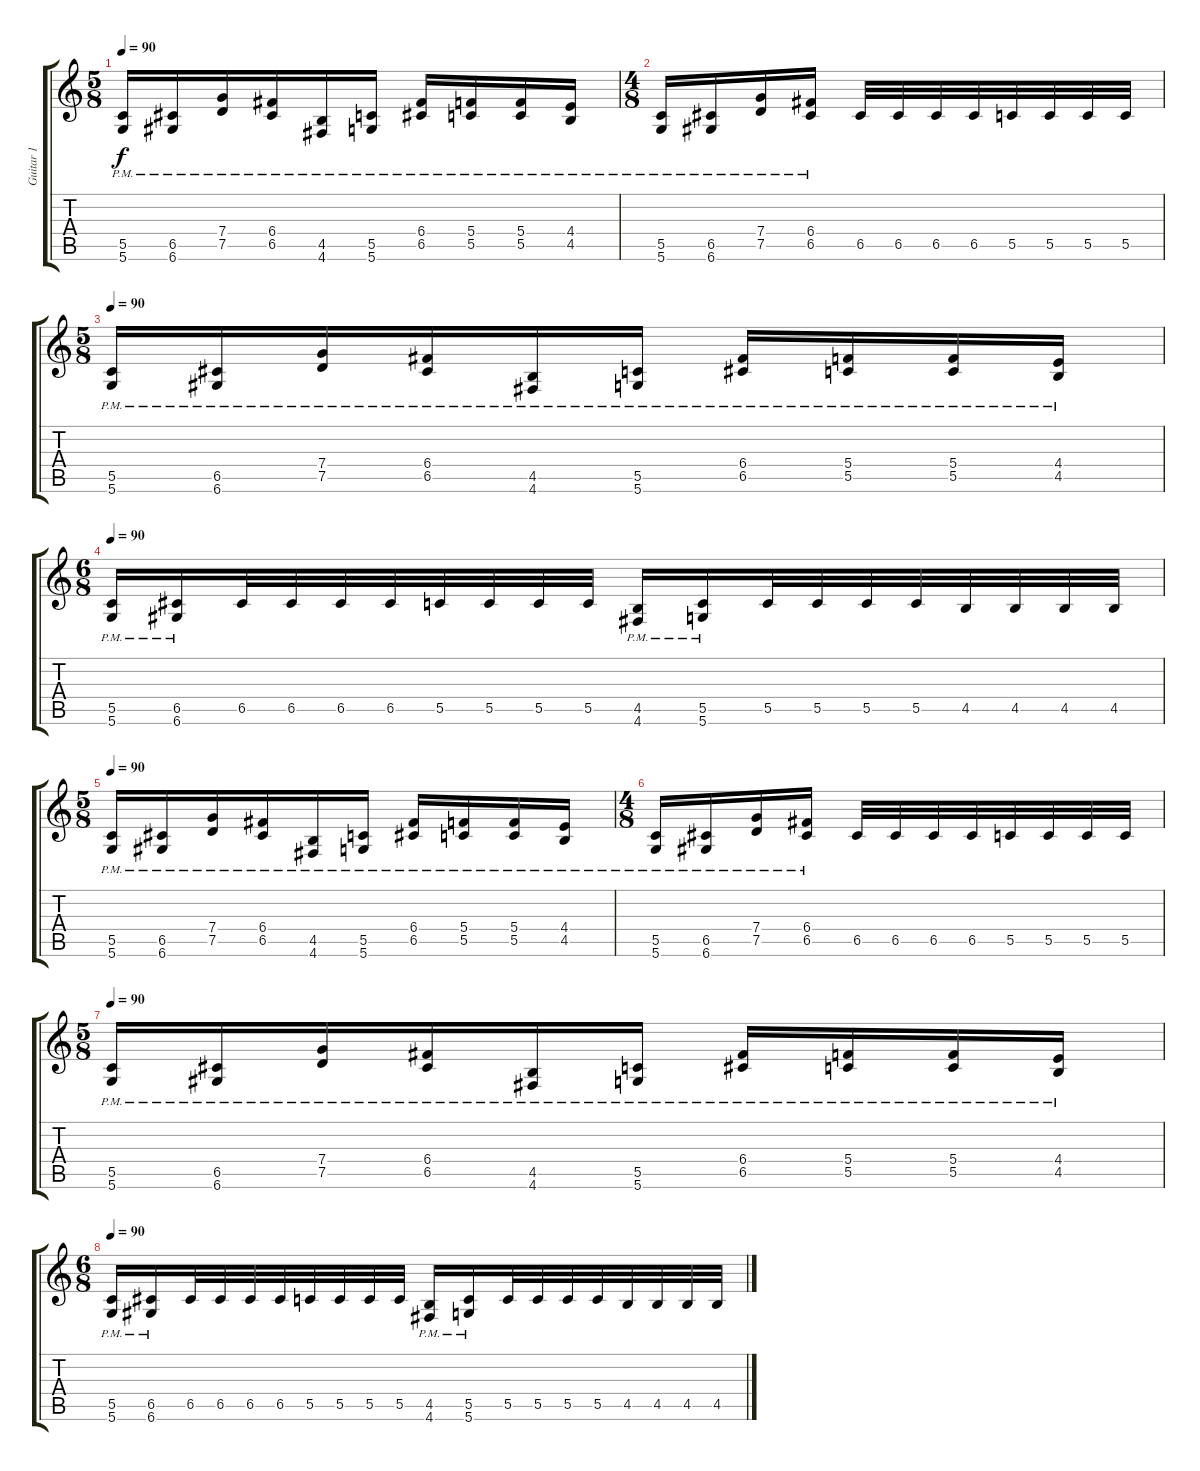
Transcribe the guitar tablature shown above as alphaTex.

\track ("Guitar 1" "Guitar 1") {instrument distortionguitar}
\staff {score tabs}
\tuning (D4 A3 F3 C3 G2 D2) {hide}
\ts (5 8)
\tempo 90
\clef g2
\ks c
(5.5{pm} 5.6{pm}).16{dy f} (6.5{pm} 6.6{pm}).16 (7.4{pm} 7.5{pm}).16 (6.4{pm} 6.5{pm}).16 (4.5{pm} 4.6{pm}).16 (5.5{pm} 5.6{pm}).16 (6.4{pm} 6.5{pm}).16 (5.4{pm} 5.5{pm}).16 (5.4{pm} 5.5{pm}).16 (4.4{pm} 4.5{pm}).16 |
\ts (4 8)
(5.5{pm} 5.6{pm}).16 (6.5{pm} 6.6{pm}).16 (7.4{pm} 7.5{pm}).16 (6.4{pm} 6.5{pm}).16 6.5.32 6.5.32 6.5.32 6.5.32 5.5.32 5.5.32 5.5.32 5.5.32 |
\ts (5 8)
\tempo 90
(5.5{pm} 5.6{pm}).16 (6.5{pm} 6.6{pm}).16 (7.4{pm} 7.5{pm}).16 (6.4{pm} 6.5{pm}).16 (4.5{pm} 4.6{pm}).16 (5.5{pm} 5.6{pm}).16 (6.4{pm} 6.5{pm}).16 (5.4{pm} 5.5{pm}).16 (5.4{pm} 5.5{pm}).16 (4.4{pm} 4.5{pm}).16 |
\ts (6 8)
\tempo 90
(5.5{pm} 5.6{pm}).16 (6.5{pm} 6.6{pm}).16 6.5.32 6.5.32 6.5.32 6.5.32 5.5.32 5.5.32 5.5.32 5.5.32 (4.5{pm} 4.6{pm}).16 (5.5{pm} 5.6{pm}).16 5.5.32 5.5.32 5.5.32 5.5.32 4.5.32 4.5.32 4.5.32 4.5.32 |
\ts (5 8)
\tempo 90
(5.5{pm} 5.6{pm}).16 (6.5{pm} 6.6{pm}).16 (7.4{pm} 7.5{pm}).16 (6.4{pm} 6.5{pm}).16 (4.5{pm} 4.6{pm}).16 (5.5{pm} 5.6{pm}).16 (6.4{pm} 6.5{pm}).16 (5.4{pm} 5.5{pm}).16 (5.4{pm} 5.5{pm}).16 (4.4{pm} 4.5{pm}).16 |
\ts (4 8)
(5.5{pm} 5.6{pm}).16 (6.5{pm} 6.6{pm}).16 (7.4{pm} 7.5{pm}).16 (6.4{pm} 6.5{pm}).16 6.5.32 6.5.32 6.5.32 6.5.32 5.5.32 5.5.32 5.5.32 5.5.32 |
\ts (5 8)
\tempo 90
(5.5{pm} 5.6{pm}).16 (6.5{pm} 6.6{pm}).16 (7.4{pm} 7.5{pm}).16 (6.4{pm} 6.5{pm}).16 (4.5{pm} 4.6{pm}).16 (5.5{pm} 5.6{pm}).16 (6.4{pm} 6.5{pm}).16 (5.4{pm} 5.5{pm}).16 (5.4{pm} 5.5{pm}).16 (4.4{pm} 4.5{pm}).16 |
\ts (6 8)
\tempo 90
(5.5{pm} 5.6{pm}).16 (6.5{pm} 6.6{pm}).16 6.5.32 6.5.32 6.5.32 6.5.32 5.5.32 5.5.32 5.5.32 5.5.32 (4.5{pm} 4.6{pm}).16 (5.5{pm} 5.6{pm}).16 5.5.32 5.5.32 5.5.32 5.5.32 4.5.32 4.5.32 4.5.32 4.5.32
